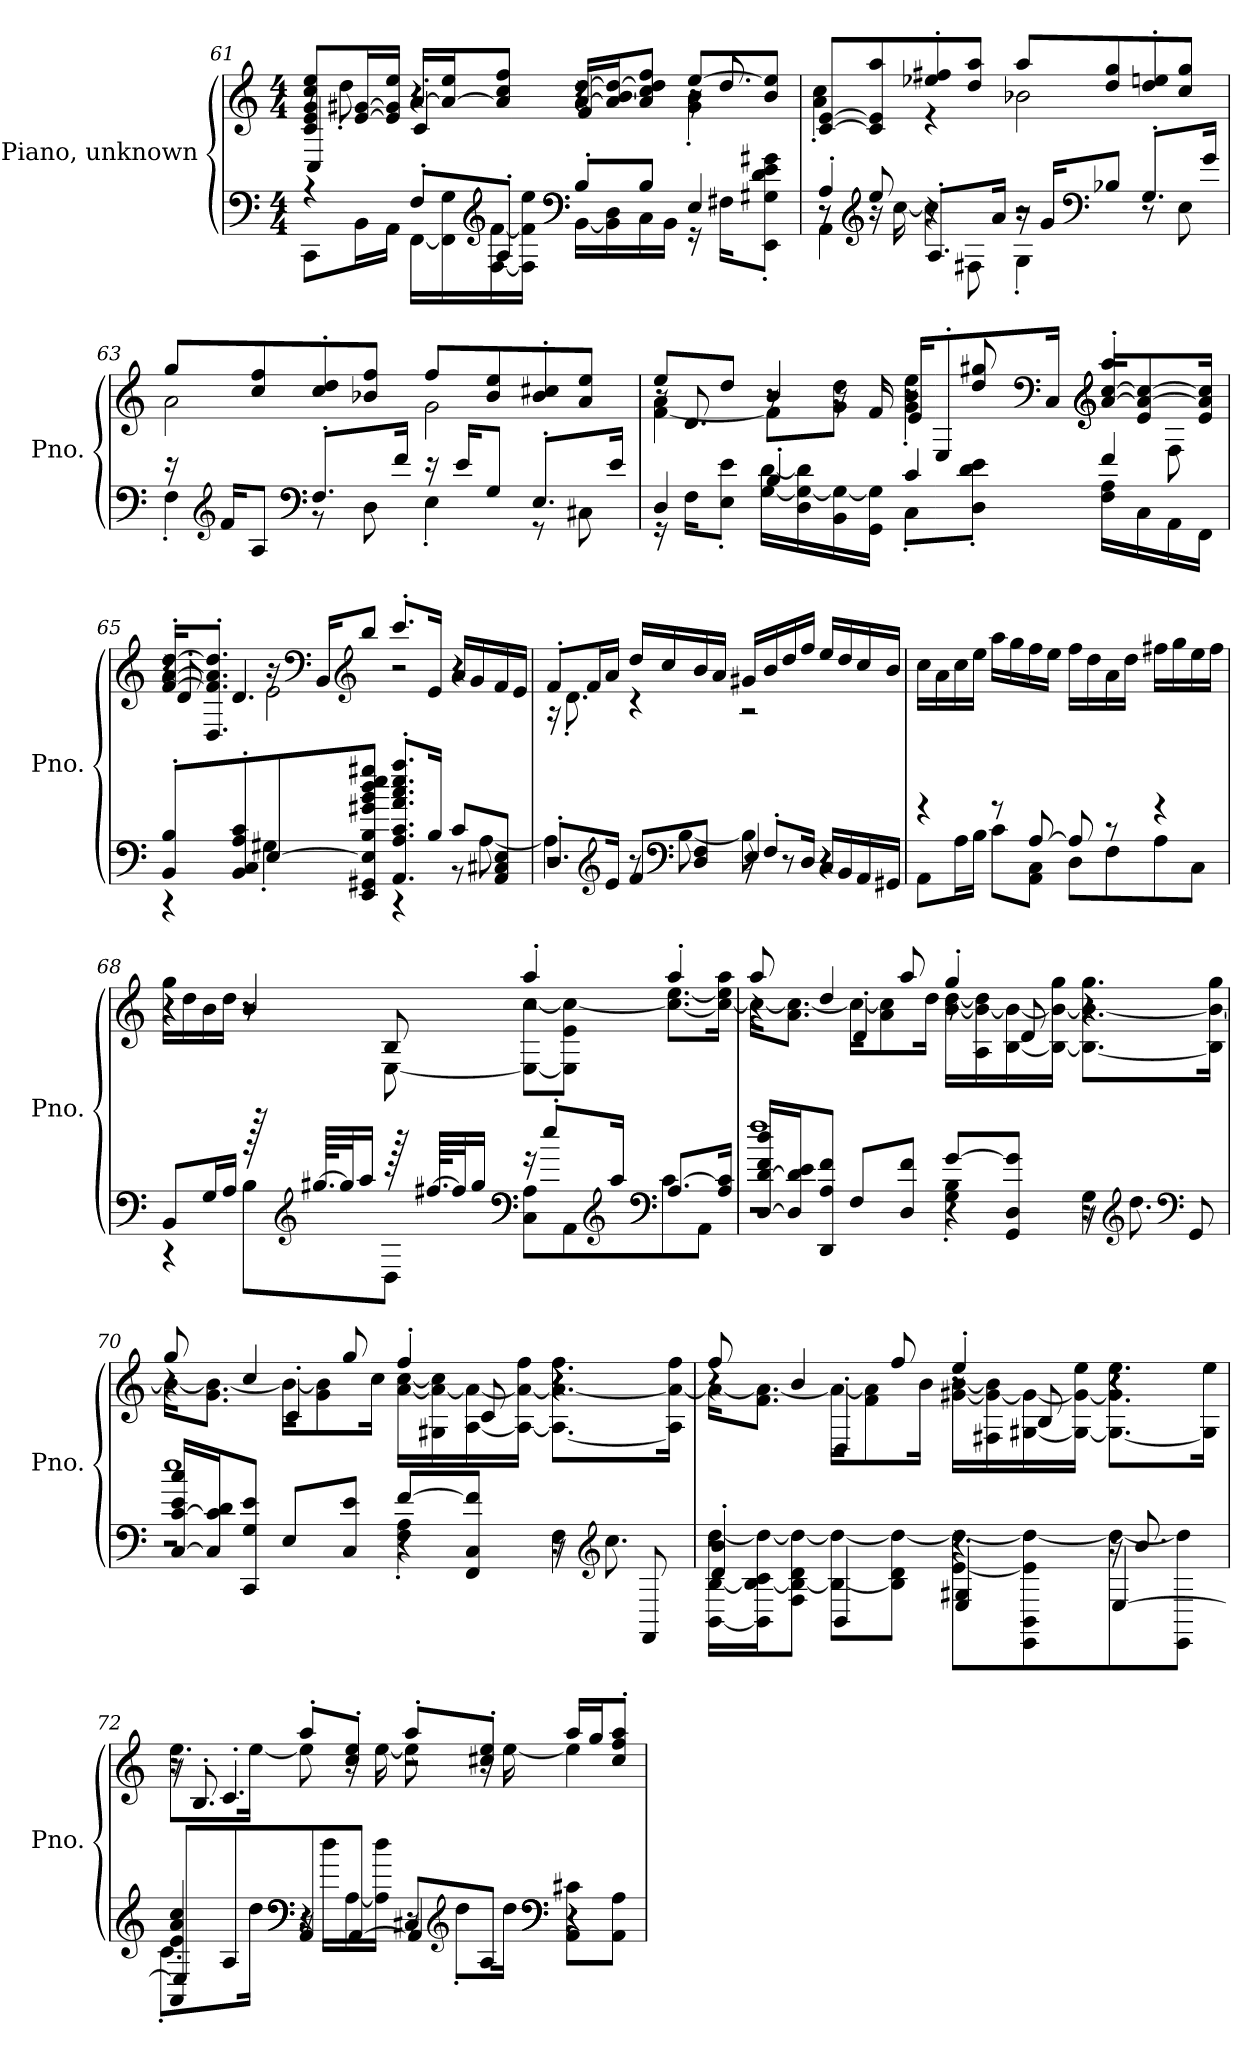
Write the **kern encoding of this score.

**kern	**kern
*part1	*part1
*staff2	*staff1
*I"Piano, unknown	*
*I'Pno.	*
!!LO:LB:g=z
*clefF4	*clefG2
*k[]	*k[]
*M4/4	*M4/4
=61	=61
*^	*^
*	*	*	*^
4r	8CC\L	8c/ 8e/ 8g/ 8cc/ 8ee/L	8r	4C/
.	16BB\L	[16e/ [16g#X/L	8dd'\	.
.	16AA\JJ	16e/] 16g#/] 16ee/JJ	.	.
8F'/L	[16FF\LL	[16a/LL	4r	4c'/
.	16FF\] 16G\	16a/_ 16ee/J	.	.
*clefG2	*	*	*	*
8A'/J	[16F\ [16f\	8a/] 8cc/ 8ff/J	.	.
.	16F\] 16f\] 16ee\JJ	.	.	.
*clefF4	*	*	*	*
8B'/L	[16BB\LL	[16a/ [16dd/LL	4r	4f'/
.	16BB\] 16D\	16a/_ 16b/ 16dd/_J	.	.
8B/J	16C\	8a/] 8cc/ 8dd/] 8ff/J	.	.
.	16BB\JJ	.	.	.
4E/	16r	[8ee/L	4g#\' 4b\'	16r
.	16F#X\KL	.	.	8.dd/
.	8EE\' 8G#X\' 8d\' 8e\' 8g#X\'J	8b/ 8ee/]J	.	.
*	*	*	*v	*v
=62	=62	=62	=62
*^	*^	*	*
8r	8r	4A'/	4AA\	[8c/ [8e/L	4a\' 4cc\'
*clefG2	*	*	*	*	*
8ee/	16r	.	.	8c/] 8e/] 8aa/	.
.	[16cc\	.	.	.	.
4r	4cc\]	8.A'/L	8r	8ee-X/' 8ff#X/'	4r
.	.	.	8F#X\	8dd/ 8aa/J	.
.	.	16a/Jk	.	.	.
2r	2r	16r	4G'\	8aa/L	2b-X\
.	.	16g/KL	.	.	.
*clefF4	*	*	*	*	*
.	.	8B-X/J	.	8dd/ 8gg/	.
.	.	8.G'/L	8r	8dd/' 8een/'	.
.	.	.	8E\	8cc/ 8gg/J	.
.	.	16g/Jk	.	.	.
*	*v	*v	*v	*	*
!!LO:LB:g=z	!!
=63	=63	=63	=63
16r	4F'\	8gg/L	2a\
*clefG2	*	*	*
16f/KL	.	.	.
8A/J	.	8cc/ 8ff/	.
*clefF4	*	*	*
8.F'/L	8r	8cc/' 8dd/'	.
.	8D\	8b-X/ 8ff/J	.
16f/Jk	.	.	.
16r	4E'\	8ff/L	2g\
16e/KL	.	.	.
8G/J	.	8b-/ 8ee/	.
8.E'/L	8r	8b-/' 8cc#X/'	.
.	8C#X\	8a/ 8ee/J	.
16e/Jk	.	.	.
=64	=64	=64	=64
*	*	*	*^
4D/	16r	16r	[4f\ 4a\	8ee/L
.	16F\KL	8.d/	.	.
.	8E\' 8e\'J	.	.	8dd/J
4B'/	[16G\ [16d\LL	4b/	8f\L]	8r
.	16D\ 16G\_ 16d\]	.	.	.
.	16BB\ 16G\_	.	8g\ 8dd\J	16r
.	16GG\ 16G\]JJ	.	.	16f/
4c/	8C'\L	8r	4g\' 4b\' 4ee\'	16e/KL
.	.	.	.	8E'/
.	8D\' 8d\' 8e\'J	8dd/ 8gg#X/	.	.
*	*	*clefF4	*	*
.	.	.	.	16C/Jk
*	*	*clefG2	*	*
4f/	16F\ 16A\LL	4aa'/	8r	[16a/ [16cc/KL
.	16C\	.	.	8e/ 8a/_ 8cc/_
.	16AA\	.	8F\	.
.	16FF\JJ	.	.	16e/ 16a/] 16cc/]Jk
!!LO:LB:g=z	!!	!!
=65	=65	=65	=65	=65
8BB/' 8B/'L	4r	[16f/' [16a/' [16dd/'KL	4r	8d'/
.	.	8.D/' 8.f/]' 8.a/]' 8.dd/]'J	.	.
8BB/' 8C/' 8A/' 8c/'	.	.	.	4.d/
[8E/	4G#X'\	16r	2e\	.
*	*	*clefF4	*	*
.	.	16BB/KL	.	.
*	*	*clefG2	*	*
8EE/ 8GG#X/ 8E/] 8B/ 8g#X/ 8b/ 8dd/ 8ee/ 8gg#X/J	.	8bb/J	.	.
8.AA/' 8.A/' 8.c/' 8.a/' 8.cc/' 8.ee/' 8.aa/'L	4r	8.ccc'/L	.	2r
16B/Jk	.	16e/Jk	.	.
8c/L	8r	16a/LL	4r	.
.	.	16g/	.	.
8AA/ 8C#X/ 8E/J	[8A\	16f/	.	.
.	.	16e/JJ	.	.
*	*	*	*v	*v
=66	=66	=66	=66
*	*^	*	*
8.D'/L	4A\]	2r	8f'/L	16r
.	.	.	.	8.d'\
.	.	.	16f/L	.
*clefG2	*	*	*	*
16e/Jk	.	.	16a/JJ	.
8f/L	8r	.	16dd/LL	4r
.	.	.	16cc/	.
*clefF4	*	*	*	*
8D/ 8F/J	[8B\	.	16b/	.
.	.	.	16a/JJ	.
16r	8B\]	4E/	16g#X/LL	2r
8F'/L	.	.	16b/	.
.	8r	.	16dd/	.
16D/Jk	.	.	16ff/JJ	.
16C/LL	4r	4r	16ee/LL	.
16BB/	.	.	16dd/	.
16AA/	.	.	16cc/	.
16GG#X/JJ	.	.	16b/JJ	.
*	*v	*v	*	*
*	*	*v	*v
!!LO:PB:g=z
=67	=67	=67
4r	8AA\L	16cc\LL
.	.	16a\
.	16A\L	16cc\
.	16B\JJ	16ee\JJ
8r	8c\L	16aa\LL
.	.	16gg\
[8A/	8AA\ 8C\J	16ff\
.	.	16ee\JJ
8A/]	8D\L	16ff\LL
.	.	16dd\
8r	8F\	16a\
.	.	16dd\JJ
4r	8A\	16ff#X\LL
.	.	16gg\
.	8C\J	16ee\
.	.	16ff#\JJ
!!LO:LB:g=z
=68	=68	=68
*	*	*^
*	*	*	*^
8BB/L	4r	4r	16gg\LL	4r
.	.	.	16dd\	.
16G/L	.	.	16b\	.
16A/JJ	.	.	16dd\JJ	.
128r	8B\L	4b/	8r	8r
*clefG2	*	*	*	*
[64.gg#X/KLLL	.	.	.	.
32gg#/J]	.	.	.	.
16aa/JJ	.	.	.	.
128r	8D\J	.	[8E\	8B/
[64.ff#X/KLLL	.	.	.	.
32ff#/J]	.	.	.	.
16gg#/JJ	.	.	.	.
*clefF4	*	*	*	*
16r	8C\ 8A\L	4aa'/	8E\_ [8cc\L	2r
8ee'/L	.	.	.	.
.	8AA\	.	8E\] 8e\ 8cc\_J	.
*clefG2	*	*	*	*
16aa/Jk	.	.	.	.
*clefF4	*	*	*	*
[8.A/L	8c\	4aa'/	8.cc\_ [8.ee\L	.
.	8AA\J	.	.	.
16A/] 16c/Jk	.	.	16cc\_ 16ee\] 16aa\Jk	.
!!LO:LB:g=z	!!	!!
=69	=69	=69	=69	=69
*^	*^	*	*	*
1ff	2r	[16D/ [16d/ 16f/ 16dd/LL	2r	8aa/	16cc\KL_	4r
.	.	16D/] 16d/] 16e/J	.	.	8.a\ 8.cc\_J	.
.	.	8DD/ 8A/ 8f/J	.	4dd/	.	.
.	.	8F/L	.	.	16cc\KL_	4d'/
.	.	.	.	.	8a\ 8cc\]	.
.	.	8D/ 8f/J	.	8aa/	.	.
.	.	.	.	.	16dd\Jk	.
.	4r	[8g/L	4G\' 4B\'	4gg'/	[16b\ [16dd\LL	8r
.	.	.	.	.	16A\ 16b\_ 16dd\]	.
.	.	8GG/ 8D/ 8g/]J	.	.	[16B\ 16b\_	8d/
.	.	.	.	.	16B\_ 16b\_ 16gg\JJ	.
.	16r	8r	4G\	4r	8.B\_ 8.b\_ 8.gg\L	4r
*clefG2	*	*	*	*	*	*
.	8.dd\	.	.	.	.	.
*clefF4	*	*	*	*	*	*
.	.	8GG/	.	.	.	.
.	.	.	.	.	16B\] 16b\_ 16gg\Jk	.
!!LO:LB:g=z	!!	!!
=70	=70	=70	=70	=70	=70	=70
1ee	2r	[16C/ [16c/ 16e/ 16cc/LL	2r	8gg/	16b\KL_	4r
.	.	16C/] 16c/] 16d/J	.	.	8.g\ 8.b\_J	.
.	.	8CC/ 8G/ 8e/J	.	4cc/	.	.
.	.	8E/L	.	.	16b\KL_	4c'/
.	.	.	.	.	8g\ 8b\]	.
.	.	8C/ 8e/J	.	8gg/	.	.
.	.	.	.	.	16cc\Jk	.
.	4r	[8f/L	4F\' 4A\'	4ff'/	[16a\ [16cc\LL	8r
.	.	.	.	.	16G#X\ 16a\_ 16cc\]	.
.	.	8FF/ 8C/ 8f/]J	.	.	[16A\ 16a\_	8c/
.	.	.	.	.	16A\_ 16a\_ 16ff\JJ	.
.	16r	8r	4F\	4r	8.A\_ 8.a\_ 8.ff\L	4r
*clefG2	*	*	*	*	*	*
.	8.cc\	.	.	.	.	.
.	.	8FF/	.	.	.	.
.	.	.	.	.	16A\] 16a\_ 16ff\Jk	.
*	*	*v	*v	*	*	*
!!LO:LB:g=z	!!	!!
=71	=71	=71	=71	=71	=71
2r	[16BB\ [16B\ [16dd\LL	4d/' 4b/'	8ff/	16a\KL_	4r
.	16BB\] 16B\_ 16c\ 16dd\_J	.	.	8.f\ 8.a\_J	.
.	8F\ 8B\_ 8d\ 8dd\_J	.	4b/	.	.
.	8B\_ 8dd\_L	4BB/	.	16a\KL_	4D'/
.	.	.	.	8f\ 8a\]	.
.	8B\] 8d\ 8dd\_J	.	8ff/	.	.
.	.	.	.	16b\Jk	.
4r	[8e\ 8dd\_L	4E/' 4G#X/'	4ee'/	[16g#X\ [16b\LL	8r
.	.	.	.	16F#X\ 16g#\_ 16b\]	.
.	8EE\ 8BB\ 8e\] 8dd\_	.	.	[16G#X\ 16g#\_	8B/
.	.	.	.	16G#\_ 16g#\_ 16ee\JJ	.
16r	8dd\_	[4E/	4r	8.G#\_ 8.g#\] 8.ee\L	4r
8.b/	.	.	.	.	.
.	8EE\ 8dd\]J	.	.	.	.
.	.	.	.	16G#\] 16ee\Jk	.
!!LO:LB:g=z	!!	!!
=72	=72	=72	=72	=72	=72
4AA/ 4e/ 4a/ 4cc/	8.c'\L	8E/L]	16r	8.ee\L	8r
.	.	.	8.B'/	.	.
.	.	8A/	.	.	4.c'/
.	16dd\Jk	.	.	[16ee\Jk	.
*clefF4	*	*	*	*	*
4r	16r	8AA/	8aa'/L	8ee\]	.
.	16dd\LL	.	.	.	.
.	[16A\	[8AA/J	8cc/' 8ee/'J	16r	.
.	16A\] 16dd\JJ	.	.	[16ee\	.
8C#X/L	16r	4AA/]	8aa'/L	8ee\]	2r
*clefG2	*	*	*	*	*
.	8dd'\L	.	.	.	.
8A/J	.	.	8cc#X/' 8ee/'J	16r	.
.	16dd\Jk	.	.	[16ee\	.
*clefF4	*	*	*	*	*
4r	8AA\ 8c#X\L	4r	16aa/LL	4ee\]	.
.	.	.	16gg/J	.	.
.	8AA\ 8A\J	.	8cc#/' 8ff/' 8aa/'J	.	.
*v	*v	*v	*	*	*
*	*v	*v	*v
=	=
*-	*-
